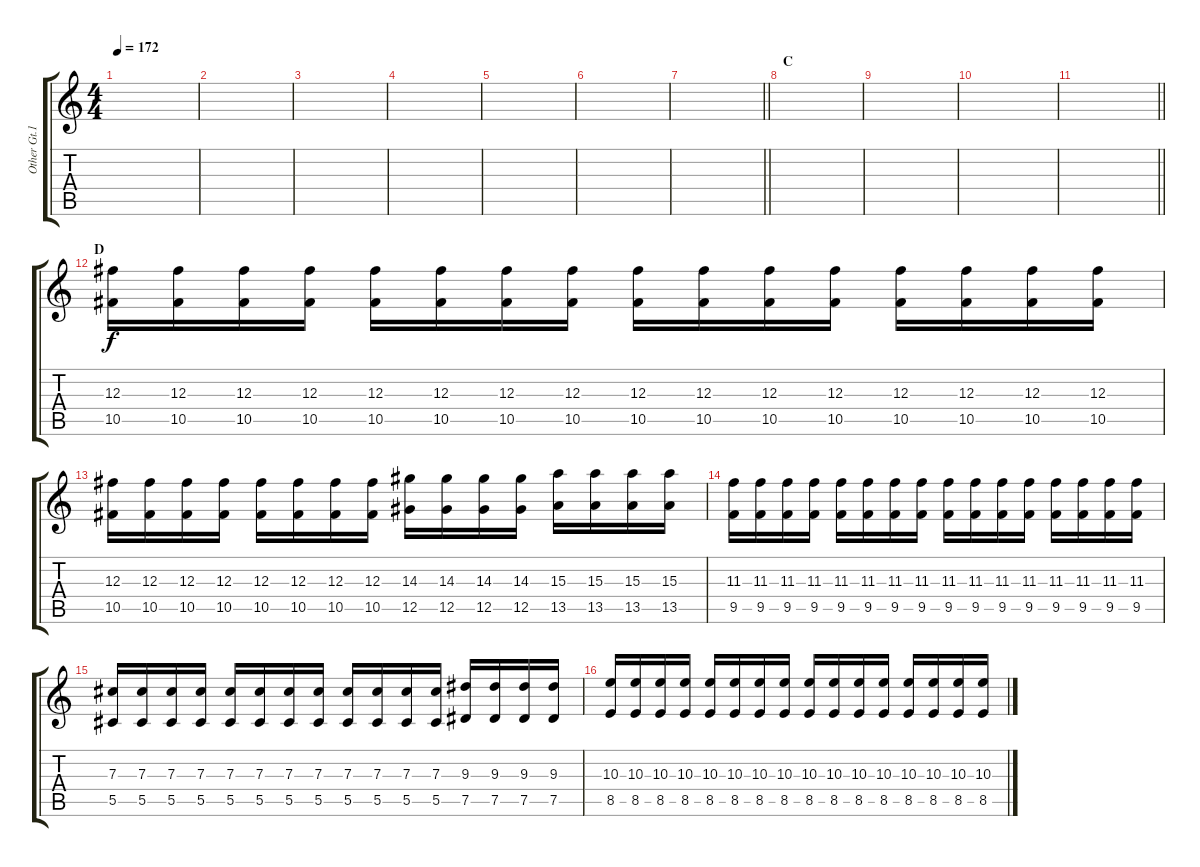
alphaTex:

\track ("Other Gt.1" "Other Gt.1") {instrument overdrivenguitar}
\staff {score tabs}
\tuning (Eb4 Bb3 Gb3 Db3 Ab2 Db2) {hide}
\ts (4 4)
\tempo 172
\clef g2
\ks c
|
|
|
|
|
|
\barLineRight lightlight
|
\section ("" "C")
|
|
|
\barLineRight lightlight
|
\section ("" "D")
(12.3 10.5).16 (12.3 10.5).16 (12.3 10.5).16 (12.3 10.5).16 (12.3 10.5).16 (12.3 10.5).16 (12.3 10.5).16 (12.3 10.5).16 (12.3 10.5).16 (12.3 10.5).16 (12.3 10.5).16 (12.3 10.5).16 (12.3 10.5).16 (12.3 10.5).16 (12.3 10.5).16 (12.3 10.5).16 |
(12.3 10.5).16 (12.3 10.5).16 (12.3 10.5).16 (12.3 10.5).16 (12.3 10.5).16 (12.3 10.5).16 (12.3 10.5).16 (12.3 10.5).16 (14.3 12.5).16 (14.3 12.5).16 (14.3 12.5).16 (14.3 12.5).16 (15.3 13.5).16 (15.3 13.5).16 (15.3 13.5).16 (15.3 13.5).16 |
(11.3 9.5).16 (11.3 9.5).16 (11.3 9.5).16 (11.3 9.5).16 (11.3 9.5).16 (11.3 9.5).16 (11.3 9.5).16 (11.3 9.5).16 (11.3 9.5).16 (11.3 9.5).16 (11.3 9.5).16 (11.3 9.5).16 (11.3 9.5).16 (11.3 9.5).16 (11.3 9.5).16 (11.3 9.5).16 |
(7.3 5.5).16 (7.3 5.5).16 (7.3 5.5).16 (7.3 5.5).16 (7.3 5.5).16 (7.3 5.5).16 (7.3 5.5).16 (7.3 5.5).16 (7.3 5.5).16 (7.3 5.5).16 (7.3 5.5).16 (7.3 5.5).16 (9.3 7.5).16 (9.3 7.5).16 (9.3 7.5).16 (9.3 7.5).16 |
(10.3 8.5).16 (10.3 8.5).16 (10.3 8.5).16 (10.3 8.5).16 (10.3 8.5).16 (10.3 8.5).16 (10.3 8.5).16 (10.3 8.5).16 (10.3 8.5).16 (10.3 8.5).16 (10.3 8.5).16 (10.3 8.5).16 (10.3 8.5).16 (10.3 8.5).16 (10.3 8.5).16 (10.3 8.5).16
